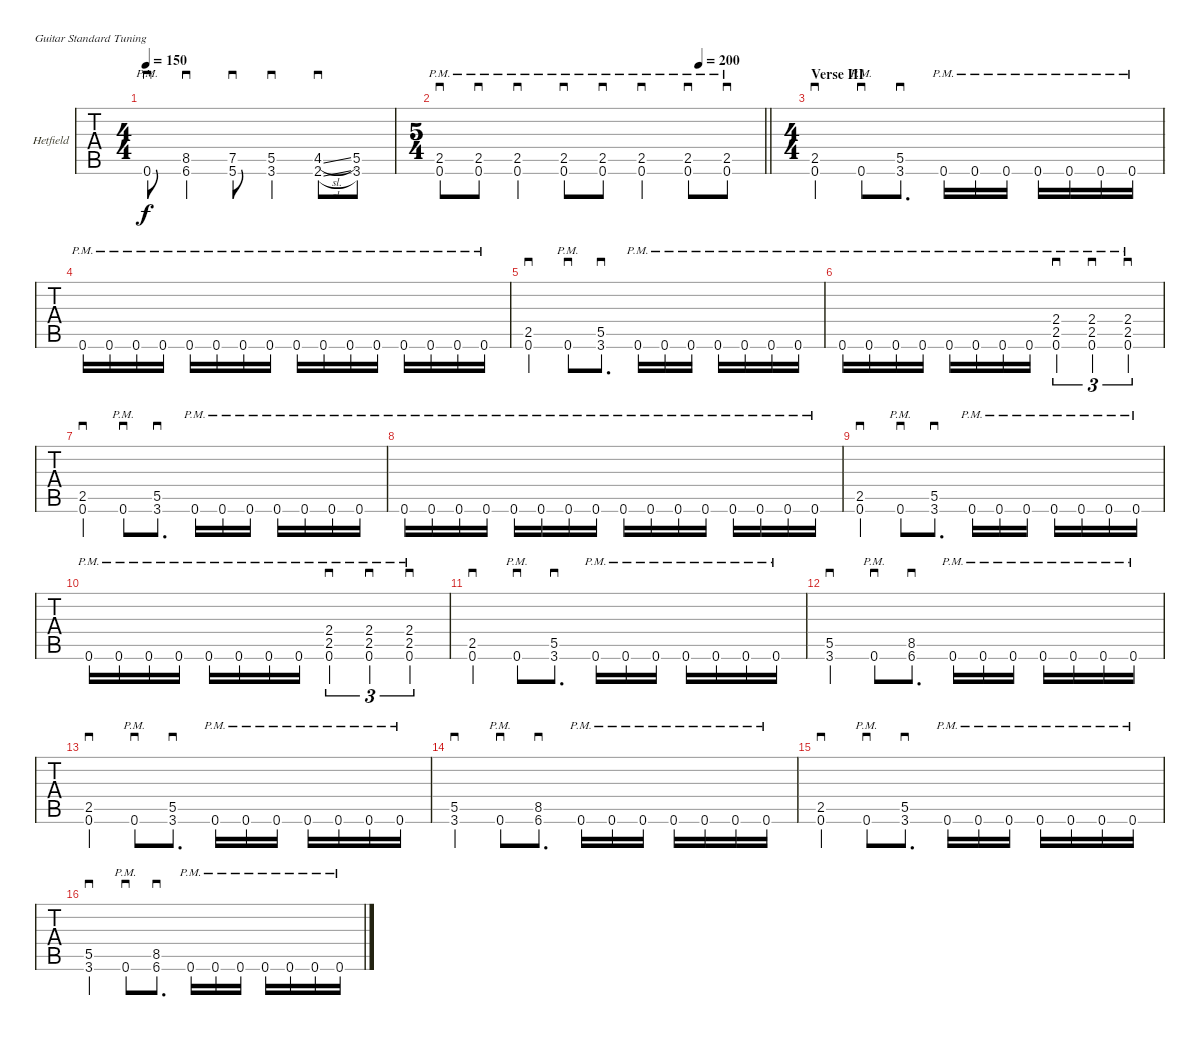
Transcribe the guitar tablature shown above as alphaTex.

\bracketExtendMode groupsimilarinstruments
\firstSystemTrackNameOrientation horizontal
\otherSystemsTrackNameOrientation horizontal
\track ("Guitar 1" "Hetfield") {instrument distortionguitar}
\staff {tabs}
\tuning (E4 B3 G3 D3 A2 E2)
\ts (4 4)
\tempo 150
\clef g2
\ks c
0.6{pm}.8{sd dy f} (8.5 6.6).4{sd} (7.5 5.6).8{sd} (5.5 3.6).4{sd} (4.5{sl} 2.6{sl}).8{sd} (5.5 3.6).8 |
\ts (5 4)
\beaming (8 2 2 2 4)
\tempo (200 0.8)
\barLineRight lightlight
(2.5{pm} 0.6{pm}).8{sd} (2.5{pm} 0.6{pm}).8{sd} (2.5{pm st} 0.6{pm st}).4{sd} (2.5{pm} 0.6{pm}).8{sd} (2.5{pm} 0.6{pm}).8{sd} (2.5{pm st} 0.6{pm st}).4{sd} (2.5{pm} 0.6{pm}).8{sd} (2.5{pm} 0.6{pm}).8{sd} |
\ts (4 4)
\beaming (8 2 2 2 2)
\section ("" "Verse III")
(2.5 0.6).4{sd} 0.6{pm}.8{sd} (5.5 3.6).8{d sd} 0.6{pm}.16 0.6{pm}.16 0.6{pm}.16 0.6{pm}.16 0.6{pm}.16 0.6{pm}.16 0.6{pm}.16 |
0.6{pm}.16 0.6{pm}.16 0.6{pm}.16 0.6{pm}.16 0.6{pm}.16 0.6{pm}.16 0.6{pm}.16 0.6{pm}.16 0.6{pm}.16 0.6{pm}.16 0.6{pm}.16 0.6{pm}.16 0.6{pm}.16 0.6{pm}.16 0.6{pm}.16 0.6{pm}.16 |
(2.5 0.6).4{sd} 0.6{pm}.8{sd} (5.5 3.6).8{d sd} 0.6{pm}.16 0.6{pm}.16 0.6{pm}.16 0.6{pm}.16 0.6{pm}.16 0.6{pm}.16 0.6{pm}.16 |
0.6{pm}.16 0.6{pm}.16 0.6{pm}.16 0.6{pm}.16 0.6{pm}.16 0.6{pm}.16 0.6{pm}.16 0.6{pm}.16 (2.5{pm} 0.6{pm} 2.4{pm}).4{sd tu (3 2)} (2.5{pm} 0.6{pm} 2.4{pm}).4{sd tu (3 2)} (2.5{pm} 0.6{pm} 2.4{pm}).4{sd tu (3 2)} |
(2.5 0.6).4{sd} 0.6{pm}.8{sd} (5.5 3.6).8{d sd} 0.6{pm}.16 0.6{pm}.16 0.6{pm}.16 0.6{pm}.16 0.6{pm}.16 0.6{pm}.16 0.6{pm}.16 |
0.6{pm}.16 0.6{pm}.16 0.6{pm}.16 0.6{pm}.16 0.6{pm}.16 0.6{pm}.16 0.6{pm}.16 0.6{pm}.16 0.6{pm}.16 0.6{pm}.16 0.6{pm}.16 0.6{pm}.16 0.6{pm}.16 0.6{pm}.16 0.6{pm}.16 0.6{pm}.16 |
(2.5 0.6).4{sd} 0.6{pm}.8{sd} (5.5 3.6).8{d sd} 0.6{pm}.16 0.6{pm}.16 0.6{pm}.16 0.6{pm}.16 0.6{pm}.16 0.6{pm}.16 0.6{pm}.16 |
0.6{pm}.16 0.6{pm}.16 0.6{pm}.16 0.6{pm}.16 0.6{pm}.16 0.6{pm}.16 0.6{pm}.16 0.6{pm}.16 (2.5{pm} 0.6{pm} 2.4{pm}).4{sd tu (3 2)} (2.5{pm} 0.6{pm} 2.4{pm}).4{sd tu (3 2)} (2.5{pm} 0.6{pm} 2.4{pm}).4{sd tu (3 2)} |
(2.5 0.6).4{sd} 0.6{pm}.8{sd} (5.5 3.6).8{d sd} 0.6{pm}.16 0.6{pm}.16 0.6{pm}.16 0.6{pm}.16 0.6{pm}.16 0.6{pm}.16 0.6{pm}.16 |
(5.5 3.6).4{sd} 0.6{pm}.8{sd} (8.5 6.6).8{d sd} 0.6{pm}.16 0.6{pm}.16 0.6{pm}.16 0.6{pm}.16 0.6{pm}.16 0.6{pm}.16 0.6{pm}.16 |
(2.5 0.6).4{sd} 0.6{pm}.8{sd} (5.5 3.6).8{d sd} 0.6{pm}.16 0.6{pm}.16 0.6{pm}.16 0.6{pm}.16 0.6{pm}.16 0.6{pm}.16 0.6{pm}.16 |
(5.5 3.6).4{sd} 0.6{pm}.8{sd} (8.5 6.6).8{d sd} 0.6{pm}.16 0.6{pm}.16 0.6{pm}.16 0.6{pm}.16 0.6{pm}.16 0.6{pm}.16 0.6{pm}.16 |
(2.5 0.6).4{sd} 0.6{pm}.8{sd} (5.5 3.6).8{d sd} 0.6{pm}.16 0.6{pm}.16 0.6{pm}.16 0.6{pm}.16 0.6{pm}.16 0.6{pm}.16 0.6{pm}.16 |
(5.5 3.6).4{sd} 0.6{pm}.8{sd} (8.5 6.6).8{d sd} 0.6{pm}.16 0.6{pm}.16 0.6{pm}.16 0.6{pm}.16 0.6{pm}.16 0.6{pm}.16 0.6{pm}.16
